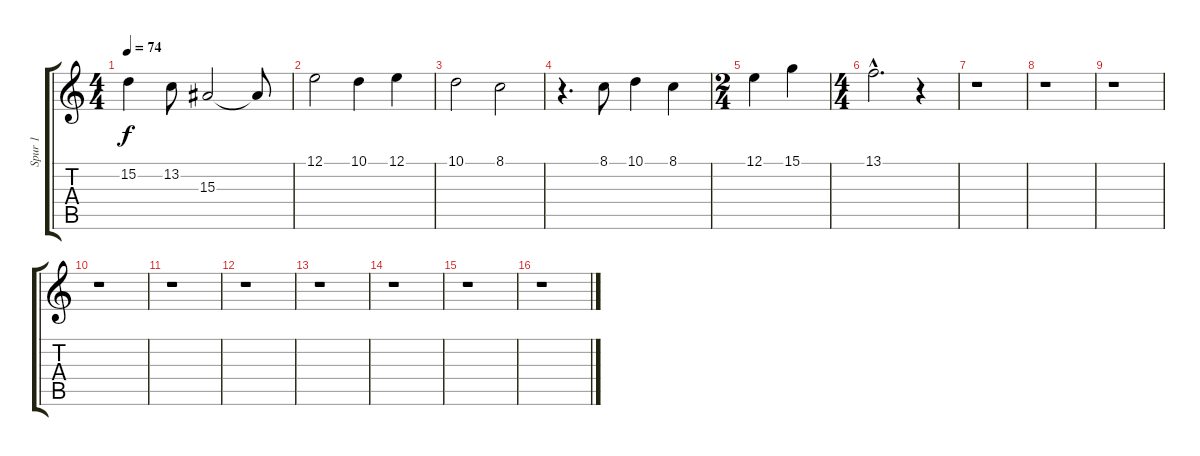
\track ("Spur 1" "Spur 1") {instrument flute}
\staff {score tabs}
\tuning (E4 B3 G3 D3 A2 E2) {hide}
\ts (4 4)
\tempo 74
\clef g2
\ks c
15.2.4{dy f} 13.2.8 15.3.2 15.3{t}.8 |
12.1.2 10.1.4 12.1.4 |
10.1.2 8.1.2 |
r.4{d} 8.1.8 10.1.4 8.1.4 |
\ts (2 4)
12.1.4 15.1.4 |
\ts (4 4)
13.1{hac}.2{d} r.4 |
r.1 |
r.1 |
r.1 |
r.1 |
r.1 |
r.1 |
r.1 |
r.1 |
r.1 |
r.1
